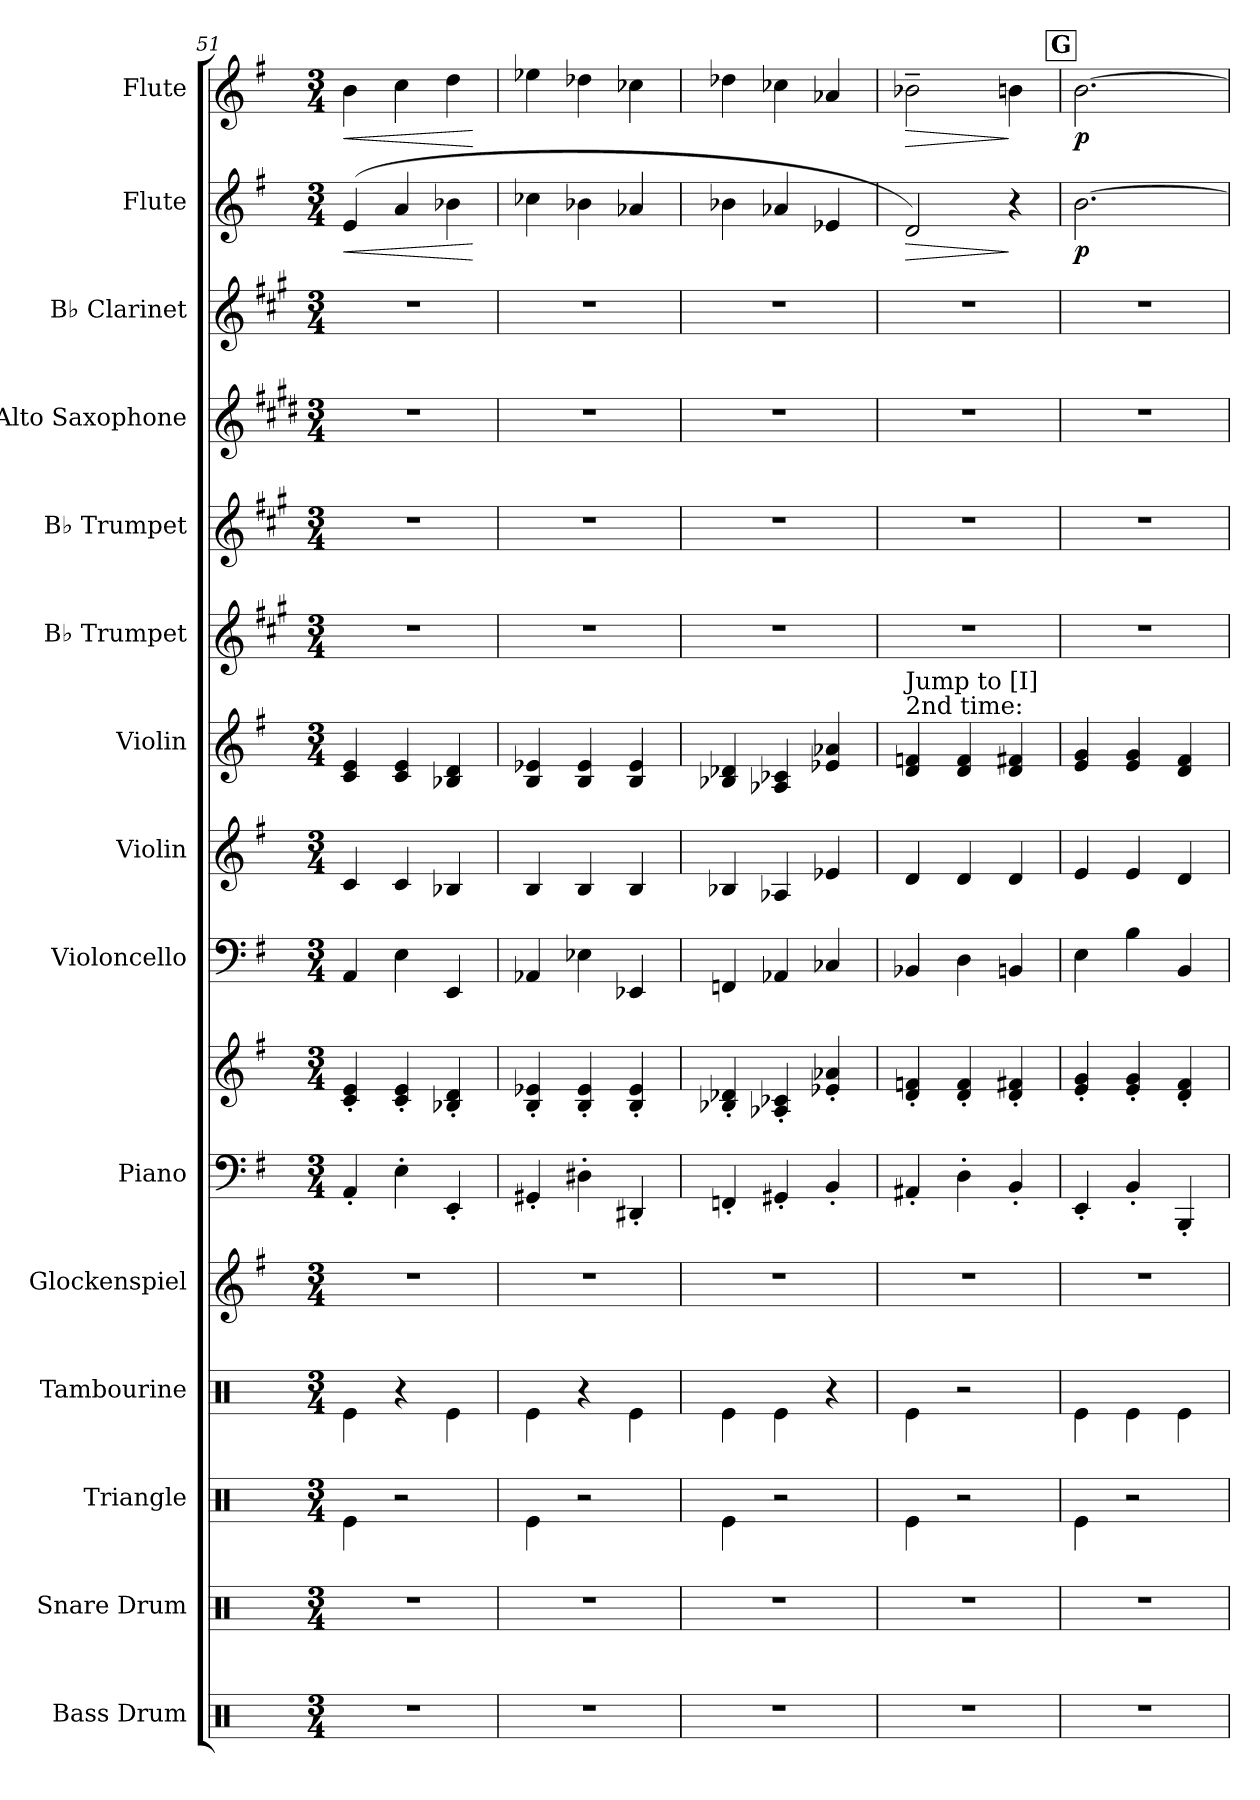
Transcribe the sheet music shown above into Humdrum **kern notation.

**kern	**kern	**kern	**kern	**kern	**kern	**kern	**kern	**kern	**kern	**kern	**kern	**kern	**kern	**kern	**dynam	**kern	**dynam
*part15	*part14	*part13	*part12	*part11	*part10	*part10	*part9	*part8	*part7	*part6	*part5	*part4	*part3	*part2	*part2	*part1	*part1
*staff16	*staff15	*staff14	*staff13	*staff12	*staff11	*staff10	*staff9	*staff8	*staff7	*staff6	*staff5	*staff4	*staff3	*staff2	*staff2	*staff1	*staff1
*I"Bass Drum	*I"Snare Drum	*I"Triangle	*I"Tambourine	*I"Glockenspiel	*I"Piano	*	*I"Violoncello	*I"Violin	*I"Violin	*I"B♭ Trumpet	*I"B♭ Trumpet	*I"Alto Saxophone	*I"B♭ Clarinet	*I"Flute	*	*I"Flute	*
*I'B. Dr.	*I'Sn. Dr.	*I'Trgl.	*I'Tamb.	*I'Glk.	*I'Pno.	*	*I'Vc.	*I'Vln.	*I'Vln.	*I'B♭ Tpt.	*I'B♭ Tpt.	*I'A. Sax.	*I'B♭ Cl.	*I'Fl.	*	*I'Fl.	*
*clefX	*clefX	*clefX	*clefX	*clefG2	*clefF4	*clefG2	*clefF4	*clefG2	*clefG2	*clefG2	*clefG2	*clefG2	*clefG2	*clefG2	*	*clefG2	*
*	*	*	*	*ITrd-14c-24	*	*	*	*	*	*ITrd1c2	*ITrd1c2	*ITrd5c9	*ITrd1c2	*	*	*	*
*k[]	*k[]	*k[]	*k[]	*k[f#]	*k[f#]	*k[f#]	*k[f#]	*k[f#]	*k[f#]	*k[f#]	*k[f#]	*k[f#]	*k[f#]	*k[f#]	*	*k[f#]	*
*M3/4	*M3/4	*M3/4	*M3/4	*M3/4	*M3/4	*M3/4	*M3/4	*M3/4	*M3/4	*M3/4	*M3/4	*M3/4	*M3/4	*M3/4	*	*M3/4	*
=51	=51	=51	=51	=51	=51	=51	=51	=51	=51	=51	=51	=51	=51	=51	=51	=51	=51
!	!	!	!	!	!	!	!	!	!	!	!	!	!	!	!LO:HP:b	!	!LO:HP:b
2.r	2.r	4Re\	4Re\	2.r	4AA'/	4c/' 4e/'	4AA/	4c/	4c/ 4e/	2.r	2.r	2.r	2.r	(4e/	<	4b\	<
.	.	2r	4r	.	4E'\	4c/' 4e/'	4E\	4c/	4c/ 4e/	.	.	.	.	4a/	.	4cc\	.
.	.	.	4Re\	.	4EE'/	4B-X/' 4d/'	4EE/	4B-X/	4B-X/ 4d/	.	.	.	.	4b-X\	.	4dd\	.
.	.	.	.	.	.	.	.	.	.	.	.	.	.	.	[	.	[
=52	=52	=52	=52	=52	=52	=52	=52	=52	=52	=52	=52	=52	=52	=52	=52	=52	=52
2.r	2.r	4Re\	4Re\	2.r	4GG#X'/	4B/' 4e-X/'	4AA-X/	4B/	4B/ 4e-X/	2.r	2.r	2.r	2.r	4cc-X\	.	4ee-X\	.
.	.	2r	4r	.	4D#X'\	4B/' 4e-/'	4E-X\	4B/	4B/ 4e-/	.	.	.	.	4b-X\	.	4dd-X\	.
.	.	.	4Re\	.	4DD#X'/	4B/' 4e-/'	4EE-X/	4B/	4B/ 4e-/	.	.	.	.	4a-X/	.	4cc-X\	.
=53	=53	=53	=53	=53	=53	=53	=53	=53	=53	=53	=53	=53	=53	=53	=53	=53	=53
2.r	2.r	4Re\	4Re\	2.r	4FFn'/	4B-X/' 4d-X/'	4FFn/	4B-X/	4B-X/ 4d-X/	2.r	2.r	2.r	2.r	4b-X\	.	4dd-X\	.
.	.	2r	4Re\	.	4GG#X'/	4A-X/' 4c-X/'	4AA-X/	4A-X/	4A-X/ 4c-X/	.	.	.	.	4a-X/	.	4cc-X\	.
.	.	.	4r	.	4BB'/	4e-X/' 4a-X/'	4C-X/	4e-X/	4e-X/ 4a-X/	.	.	.	.	4e-X/	.	4a-X/	.
=54	=54	=54	=54	=54	=54	=54	=54	=54	=54	=54	=54	=54	=54	=54	=54	=54	=54
!	!	!	!	!	!	!	!	!	!LO:TX:a:t=2nd time&colon;	!	!	!	!	!	!	!	!
!	!	!	!	!	!	!	!	!	!LO:TX:a:t=Jump to [I]	!	!	!	!	!	!	!	!
!	!	!	!	!	!	!	!	!	!	!	!	!	!	!	!LO:HP:b	!	!LO:HP:b
2.r	2.r	4Re\	4Re\	2.r	4AA#X'/	4d/' 4fn/'	4BB-X/	4d/	4d/ 4fn/	2.r	2.r	2.r	2.r	2d/)	>	2b-X~\	>
.	.	2r	2r	.	4D'\	4d/' 4f/'	4D\	4d/	4d/ 4f/	.	.	.	.	.	.	.	.
.	.	.	.	.	4BB'/	4d/' 4f#X/'	4BBn/	4d/	4d/ 4f#X/	.	.	.	.	4r	]	4bn\	]
!!LO:REH:place=s1:a:B:fs=14:t=G
=55	=55	=55	=55	=55	=55	=55	=55	=55	=55	=55	=55	=55	=55	=55	=55	=55	=55
!	!	!	!	!	!	!	!	!	!	!	!	!	!	!	!LO:DY:b	!	!LO:DY:b
2.r	2.r	4Re\	4Re\	2.r	4EE'/	4e/' 4g/'	4E\	4e/	4e/ 4g/	2.r	2.r	2.r	2.r	[2.b\	p	[2.b\	p
.	.	2r	4Re\	.	4BB'/	4e/' 4g/'	4B\	4e/	4e/ 4g/	.	.	.	.	.	.	.	.
.	.	.	4Re\	.	4BBB'/	4d/' 4f#/'	4BB/	4d/	4d/ 4f#/	.	.	.	.	.	.	.	.
=	=	=	=	=	=	=	=	=	=	=	=	=	=	=	=	=	=
*-	*-	*-	*-	*-	*-	*-	*-	*-	*-	*-	*-	*-	*-	*-	*-	*-	*-
